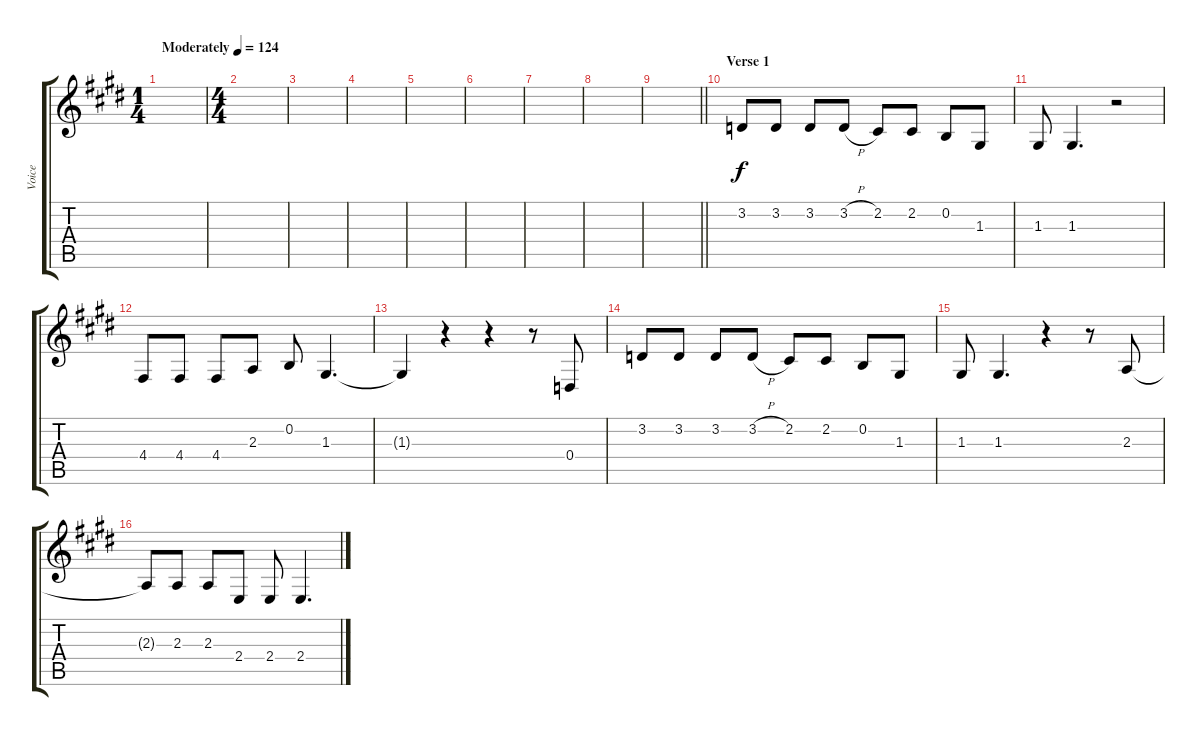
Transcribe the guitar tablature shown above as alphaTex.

\track ("Voice" "Voice") {instrument tenorsax}
\staff {score tabs}
\tuning (E4 B3 G3 D3 A2 E2) {hide}
\ts (1 4)
\tempo (124 "Moderately")
\clef g2
\ks e
|
\ts (4 4)
|
|
|
|
|
|
|
\barLineRight lightlight
|
\section ("" "Verse 1")
3.2.8 3.2.8 3.2.8 3.2{h}.8 2.2.8 2.2.8 0.2.8 1.3.8 |
1.3.8 1.3.4{d} r.2 |
4.4.8 4.4.8 4.4.8 2.3.8 0.2.8 1.3.4{d} |
1.3{t}.4 r.4 r.4 r.8 0.4.8 |
3.2.8 3.2.8 3.2.8 3.2{h}.8 2.2.8 2.2.8 0.2.8 1.3.8 |
1.3.8 1.3.4{d} r.4 r.8 2.3.8 |
2.3{t}.8 2.3.8 2.3.8 2.4.8 2.4.8 2.4.4{d}
